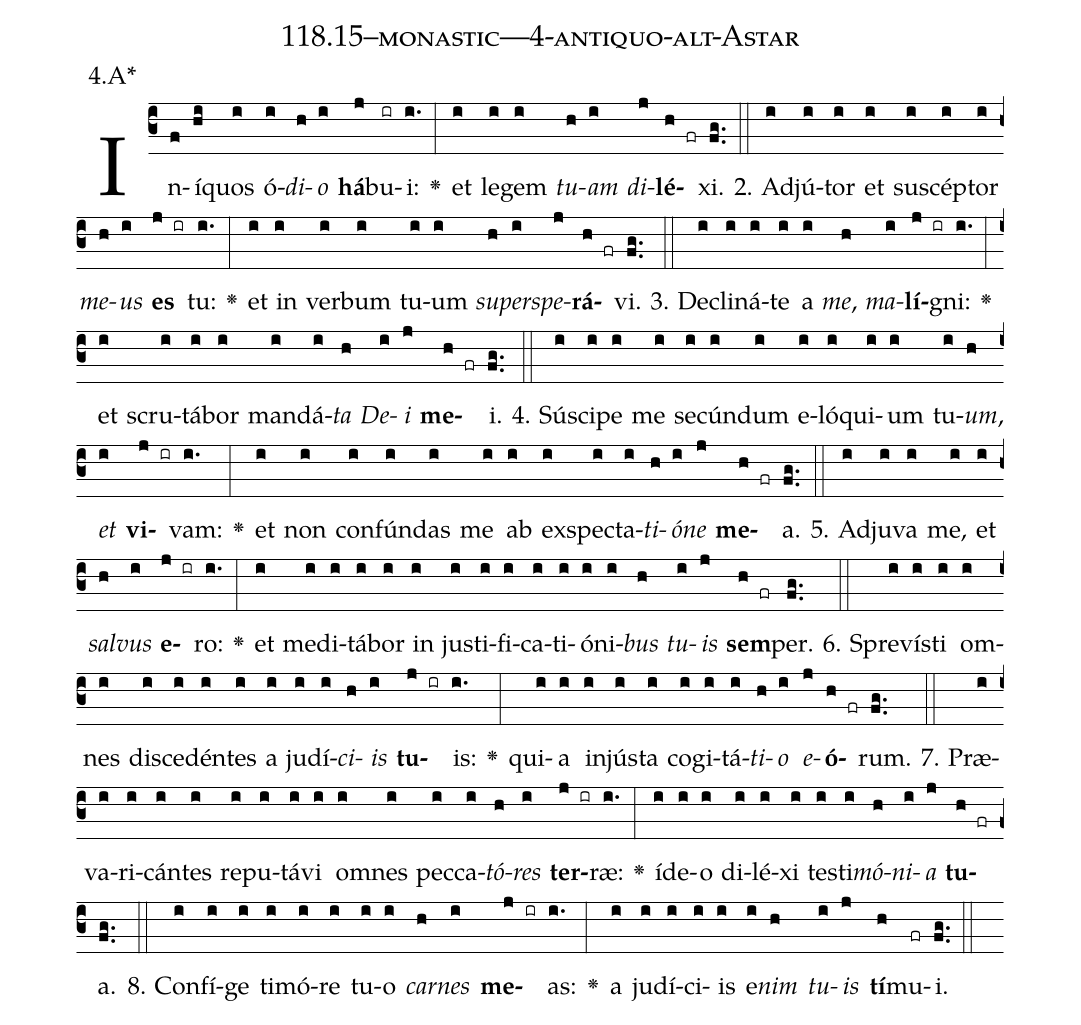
name: 118.15--monastic---4-antiquo-alt-Astar;
annotation: 4.A*;
%%
(c3)In(f)í(hi)quos(i) ó(i)<i>di</i>(h)<i>o</i>(i) <b>há</b>(j)bu(ir)i:(i.) <v>\greheightstar</v>(:) et(i) le(i)gem(i) <i>tu</i>(h)<i>am</i>(i) <i>di</i>(j)<b>lé</b>(h fr)xi.(fg..) (::)
2. Ad(i)jú(i)tor(i) et(i) su(i)scép(i)tor(i) <i>me</i>(h)<i>us</i>(i) <b>es</b>(j ir) tu:(i.) <v>\greheightstar</v>(:) et(i) in(i) ver(i)bum(i) tu(i)um(i) <i>su</i>(h)<i>per</i>(i)<i>spe</i>(j)<b>rá</b>(h fr)vi.(fg..) (::)
3. De(i)cli(i)ná(i)te(i) a(i) <i>me</i>,(h) <i>ma</i>(i)<b>lí</b>(j ir)gni:(i.) <v>\greheightstar</v>(:) et(i) scru(i)tá(i)bor(i) man(i)dá(i)<i>ta</i>(h) <i>De</i>(i)<i>i</i>(j) <b>me</b>(h fr)i.(fg..) (::)
4. Sú(i)sci(i)pe(i) me(i) se(i)cún(i)dum(i) e(i)ló(i)qui(i)um(i) tu(i)<i>um</i>,(h) <i>et</i>(i) <b>vi</b>(j ir)vam:(i.) <v>\greheightstar</v>(:) et(i) non(i) con(i)fún(i)das(i) me(i) ab(i) ex(i)spec(i)ta(i)<i>ti</i>(h)<i>ó</i>(i)<i>ne</i>(j) <b>me</b>(h fr)a.(fg..) (::)
5. Ad(i)ju(i)va(i) me,(i) et(i) <i>sal</i>(h)<i>vus</i>(i) <b>e</b>(j ir)ro:(i.) <v>\greheightstar</v>(:) et(i) me(i)di(i)tá(i)bor(i) in(i) jus(i)ti(i)fi(i)ca(i)ti(i)ó(i)ni(i)<i>bus</i>(h) <i>tu</i>(i)<i>is</i>(j) <b>sem</b>(h fr)per.(fg..) (::)
6. Spre(i)vís(i)ti(i) om(i)nes(i) di(i)sce(i)dén(i)tes(i) a(i) ju(i)dí(i)<i>ci</i>(h)<i>is</i>(i) <b>tu</b>(j ir)is:(i.) <v>\greheightstar</v>(:) qui(i)a(i) in(i)jús(i)ta(i) co(i)gi(i)tá(i)<i>ti</i>(h)<i>o</i>(i) <i>e</i>(j)<b>ó</b>(h fr)rum.(fg..) (::)
7. Præ(i)va(i)ri(i)cán(i)tes(i) re(i)pu(i)tá(i)vi(i) om(i)nes(i) pec(i)ca(i)<i>tó</i>(h)<i>res</i>(i) <b>ter</b>(j ir)ræ:(i.) <v>\greheightstar</v>(:) íd(i)e(i)o(i) di(i)lé(i)xi(i) tes(i)ti(i)<i>mó</i>(h)<i>ni</i>(i)<i>a</i>(j) <b>tu</b>(h fr)a.(fg..) (::)
8. Con(i)fí(i)ge(i) ti(i)mó(i)re(i) tu(i)o(i) <i>car</i>(h)<i>nes</i>(i) <b>me</b>(j ir)as:(i.) <v>\greheightstar</v>(:) a(i) ju(i)dí(i)ci(i)is(i) e(i)<i>nim</i>(h) <i>tu</i>(i)<i>is</i>(j) <b>tí</b>(h)mu(fr)i.(fg..) (::)
